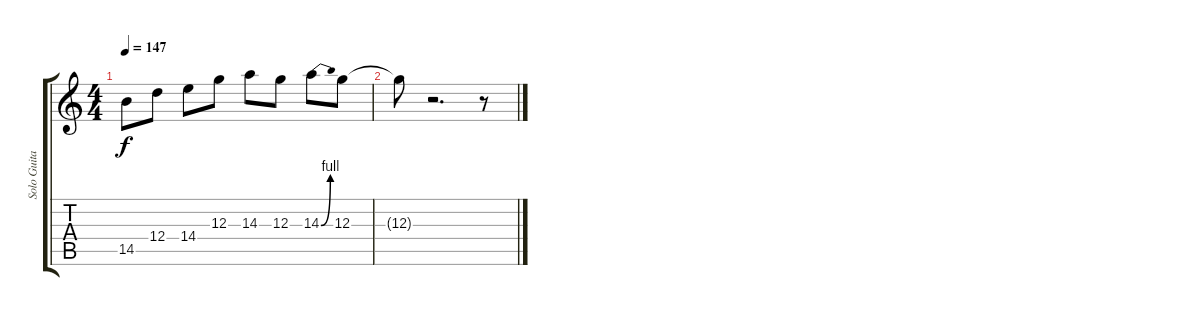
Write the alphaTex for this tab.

\track ("Solo Guitar" "Solo Guita") {instrument overdrivenguitar}
\staff {score tabs}
\tuning (E4 B3 G3 D3 A2 E2) {hide}
\ts (4 4)
\tempo 147
\clef g2
\ks c
14.5.8{dy f} 12.4.8 14.4.8 12.3.8 14.3.8 12.3.8 14.3{be (bend 0 0 60 4)}.8 12.3.8 |
12.3{t}.8 r.2{d} r.8
